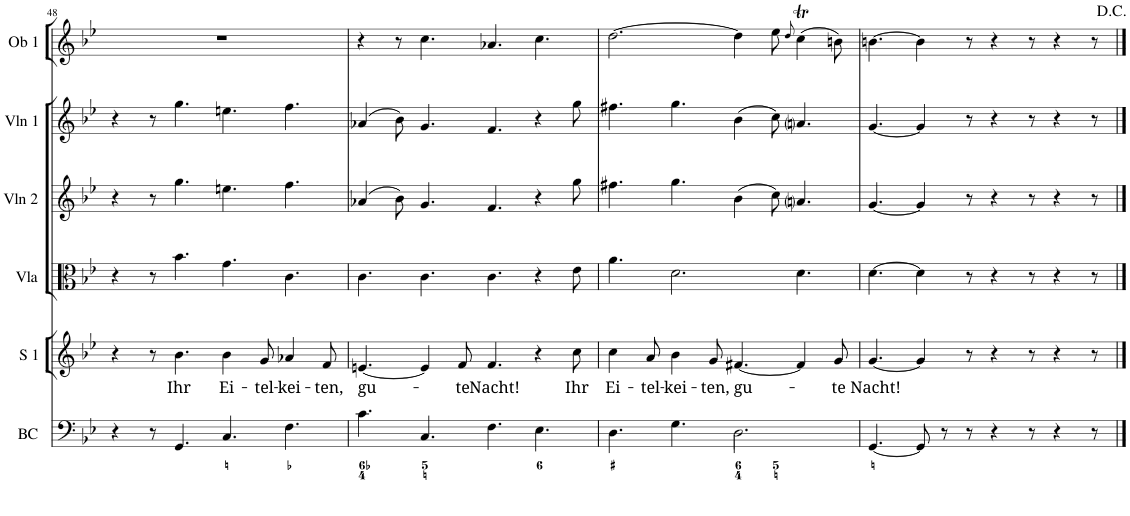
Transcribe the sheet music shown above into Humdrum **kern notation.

**kern	**kern	**text	**kern	**kern	**kern	**kern
*part6	*part5	*part5	*part4	*part3	*part2	*part1
*staff6	*staff5	*staff5	*staff4	*staff3	*staff2	*staff1
*I"Basso continuo	*I"Sopran 1	*	*I"Viola	*I"Violine 2	*I"Violine 1	*I"Oboe 1
*I'BC	*I'S 1	*	*I'Vla	*I'Vln 2	*I'Vln 1	*I'Ob 1
!!LO:PB:g=z
*clefF4	*clefG2	*	*clefC3	*clefG2	*clefG2	*clefG2
*Trd7c12	*	*	*	*	*	*
*k[b-e-]	*k[b-e-]	*	*k[b-e-]	*k[b-e-]	*k[b-e-]	*k[b-e-]
*B-:	*B-:	*	*B-:	*B-:	*B-:	*B-:
*M12/8	*M12/8	*	*M12/8	*M12/8	*M12/8	*M12/8
=48	=48	=48	=48	=48	=48	=48
4r	4r	.	4r	4r	4r	1.r
8r	8r	.	8r	8r	8r	.
!	!	!LO:LY:b	!	!	!	!
4.GG/	4.b-\	Ihr	4.b-\	4.gg\	4.gg\	.
!	!	!LO:LY:b	!	!	!	!
4.C/	4b-\	Ei-	4.g\	4.een\	4.een\	.
!	!	!LO:LY:b	!	!	!	!
.	8g/	-tel-	.	.	.	.
!	!	!LO:LY:b	!	!	!	!
4.F\	4a-X/	-kei-	4.c\	4.ff\	4.ff\	.
!	!	!LO:LY:b	!	!	!	!
.	8f/	-ten,	.	.	.	.
=49	=49	=49	=49	=49	=49	=49
!	!	!LO:LY:b	!	!	!	!
4.c\	[4.en/	gu-	4.c\	(4a-X/	(4a-X/	4r
.	.	.	.	8b-\)	8b-\)	8r
4.C/	4e/]	.	4.c\	4.g/	4.g/	4.cc\
!	!	!LO:LY:b	!	!	!	!
.	8f/	-te	.	.	.	.
!	!	!LO:LY:b	!	!	!	!
4.F\	4.f/	Nacht!	4.c\	4.f/	4.f/	4.a-X/
4.E-\	4r	.	4r	4r	4r	4.cc\
!	!	!LO:LY:b	!	!	!	!
.	8cc\	Ihr	8e-\	8gg\	8gg\	.
=50	=50	=50	=50	=50	=50	=50
*^	*	*	*	*	*	*
!	!	!	!LO:LY:b	!	!	!	!
4.D\	2.ryy	4cc\	Ei-	4.a\	4.ff#X\	4.ff#X\	[2.dd\
!	!	!	!LO:LY:b	!	!	!	!
.	.	8a/	-tel-	.	.	.	.
!	!	!	!LO:LY:b	!	!	!	!
4.G\	.	4b-\	-kei-	2.d\	4.gg\	4.gg\	.
!	!	!	!LO:LY:b	!	!	!	!
.	.	8g/	-ten,	.	.	.	.
!	!	!	!LO:LY:b	!	!	!	!
2.D\	4.D!\	[4.f#X/	gu-	.	(>4b-\	(>4b-\	4dd\]
.	.	.	.	.	8cc\)	8cc\)	8ee-\
.	.	.	.	.	.	.	8qdd/
.	4.ryy	4f#/]	.	4.d\	4.ani/	4.ani/	(>4ccT\
!	!	!	!LO:LY:b	!	!	!	!
.	.	8g/	-te	.	.	.	8bn\)
*v	*v	*	*	*	*	*	*
=51	=51	=51	=51	=51	=51	=51
!	!	!LO:LY:b	!	!	!	!
[4.GG/	[4.g/	Nacht!	[4.d\	[4.g/	[4.g/	[4.bn\
8GG/]	4g/]	.	4d\]	4g/]	4g/]	4b\]
8r	.	.	.	.	.	.
8r	8r	.	8r	8r	8r	8r
4r	4r	.	4r	4r	4r	4r
8r	8r	.	8r	8r	8r	8r
4r	4r	.	4r	4r	4r	4r
8r	8r	.	8r	8r	8r	8r
==	==	==	==	==	==	==
*-	*-	*-	*-	*-	*-	*-
